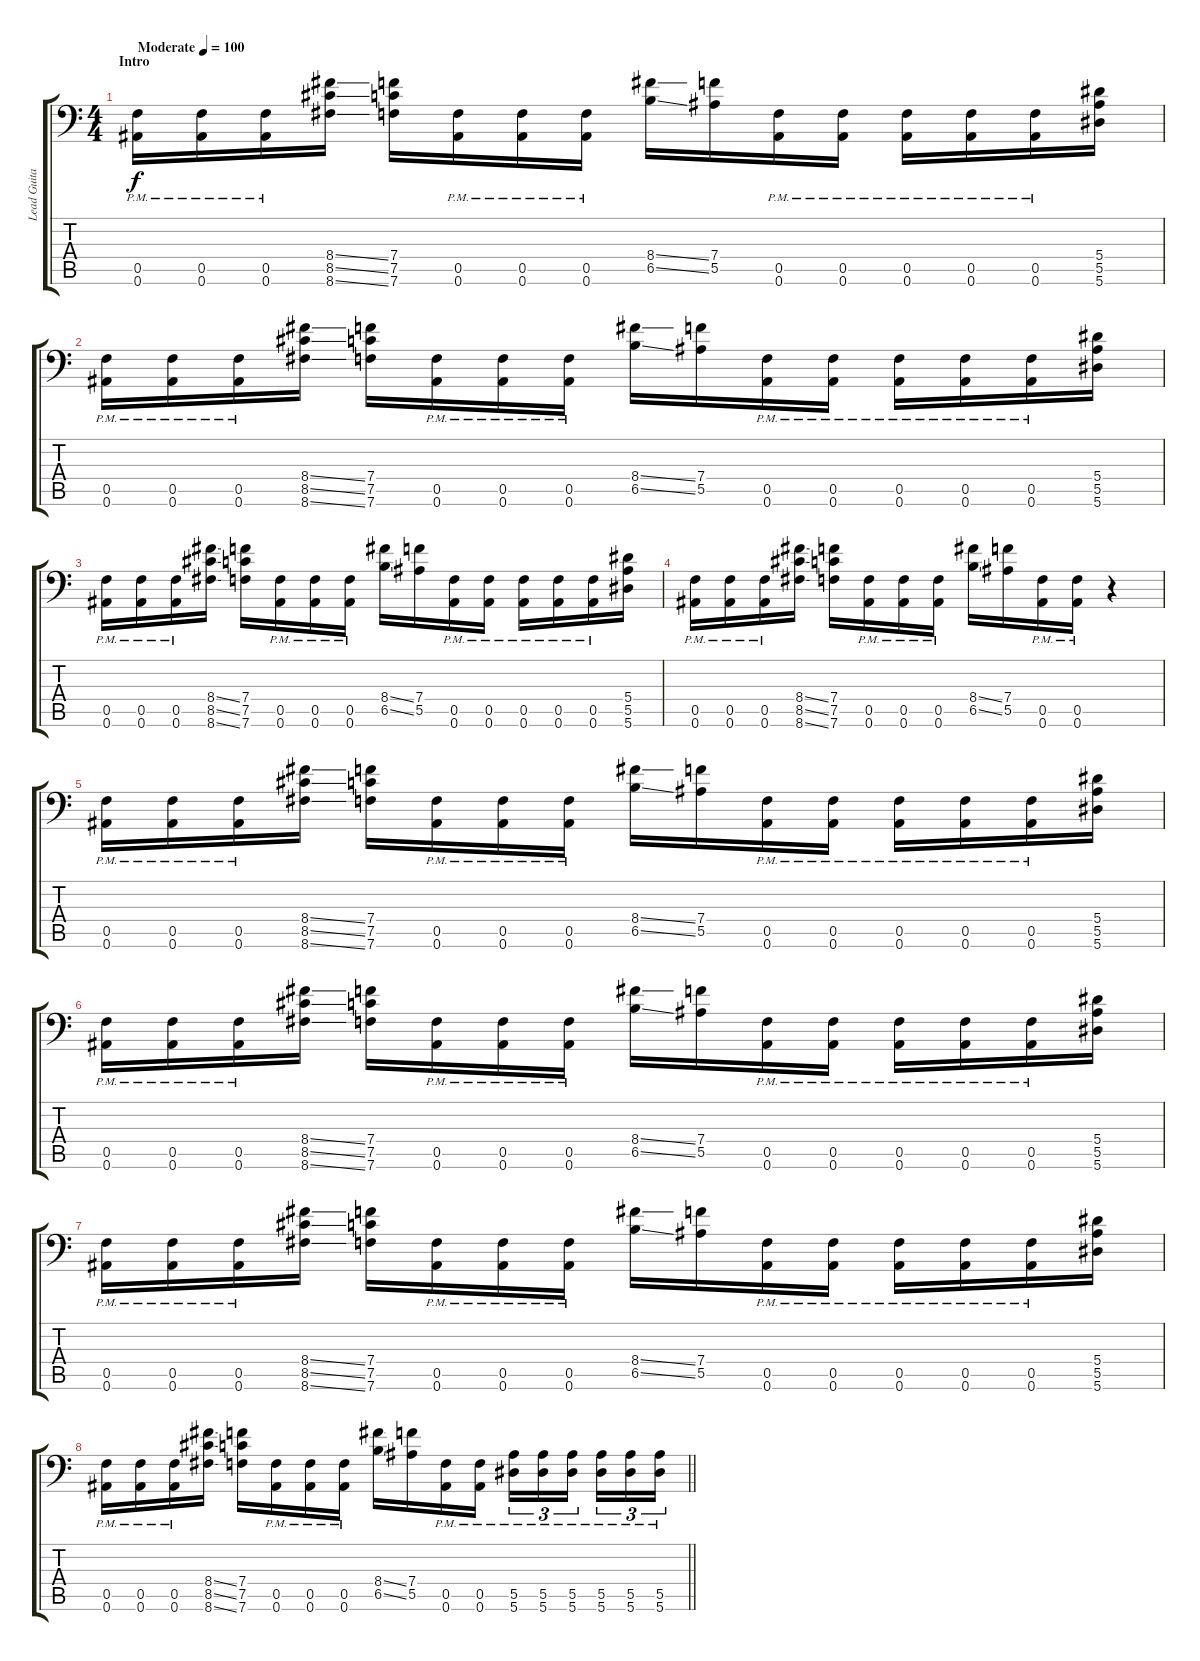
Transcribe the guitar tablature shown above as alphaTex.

\track ("Lead Guitar +" "Lead Guita") {instrument overdrivenguitar}
\staff {score tabs}
\tuning (C4 G3 Eb3 Bb2 F2 Bb1) {hide}
\ts (4 4)
\section ("" "Intro")
\tempo (100 "Moderate")
\clef f4
\ks c
(0.5{pm} 0.6{pm}).16{dy f instrument overdrivenguitar} (0.5{pm} 0.6{pm}).16 (0.5{pm} 0.6{pm}).16 (8.4{ss} 8.5{ss} 8.6{ss}).16 (7.4 7.5 7.6).16 (0.5{pm} 0.6{pm}).16 (0.5{pm} 0.6{pm}).16 (0.5{pm} 0.6{pm}).16 (8.4{ss} 6.5{ss}).16 (7.4 5.5).16 (0.5{pm} 0.6{pm}).16 (0.5{pm} 0.6{pm}).16 (0.5{pm} 0.6{pm}).16 (0.5{pm} 0.6{pm}).16 (0.5{pm} 0.6{pm}).16 (5.4 5.5 5.6).16 |
(0.5{pm} 0.6{pm}).16 (0.5{pm} 0.6{pm}).16 (0.5{pm} 0.6{pm}).16 (8.4{ss} 8.5{ss} 8.6{ss}).16 (7.4 7.5 7.6).16 (0.5{pm} 0.6{pm}).16 (0.5{pm} 0.6{pm}).16 (0.5{pm} 0.6{pm}).16 (8.4{ss} 6.5{ss}).16 (7.4 5.5).16 (0.5{pm} 0.6{pm}).16 (0.5{pm} 0.6{pm}).16 (0.5{pm} 0.6{pm}).16 (0.5{pm} 0.6{pm}).16 (0.5{pm} 0.6{pm}).16 (5.4 5.5 5.6).16 |
(0.5{pm} 0.6{pm}).16 (0.5{pm} 0.6{pm}).16 (0.5{pm} 0.6{pm}).16 (8.4{ss} 8.5{ss} 8.6{ss}).16 (7.4 7.5 7.6).16 (0.5{pm} 0.6{pm}).16 (0.5{pm} 0.6{pm}).16 (0.5{pm} 0.6{pm}).16 (8.4{ss} 6.5{ss}).16 (7.4 5.5).16 (0.5{pm} 0.6{pm}).16 (0.5{pm} 0.6{pm}).16 (0.5{pm} 0.6{pm}).16 (0.5{pm} 0.6{pm}).16 (0.5{pm} 0.6{pm}).16 (5.4 5.5 5.6).16 |
(0.5{pm} 0.6{pm}).16 (0.5{pm} 0.6{pm}).16 (0.5{pm} 0.6{pm}).16 (8.4{ss} 8.5{ss} 8.6{ss}).16 (7.4 7.5 7.6).16 (0.5{pm} 0.6{pm}).16 (0.5{pm} 0.6{pm}).16 (0.5{pm} 0.6{pm}).16 (8.4{ss} 6.5{ss}).16 (7.4 5.5).16 (0.5{pm} 0.6{pm}).16 (0.5{pm} 0.6{pm}).16 r.4 |
(0.5{pm} 0.6{pm}).16 (0.5{pm} 0.6{pm}).16 (0.5{pm} 0.6{pm}).16 (8.4{ss} 8.5{ss} 8.6{ss}).16 (7.4 7.5 7.6).16 (0.5{pm} 0.6{pm}).16 (0.5{pm} 0.6{pm}).16 (0.5{pm} 0.6{pm}).16 (8.4{ss} 6.5{ss}).16 (7.4 5.5).16 (0.5{pm} 0.6{pm}).16 (0.5{pm} 0.6{pm}).16 (0.5{pm} 0.6{pm}).16 (0.5{pm} 0.6{pm}).16 (0.5{pm} 0.6{pm}).16 (5.4 5.5 5.6).16 |
(0.5{pm} 0.6{pm}).16 (0.5{pm} 0.6{pm}).16 (0.5{pm} 0.6{pm}).16 (8.4{ss} 8.5{ss} 8.6{ss}).16 (7.4 7.5 7.6).16 (0.5{pm} 0.6{pm}).16 (0.5{pm} 0.6{pm}).16 (0.5{pm} 0.6{pm}).16 (8.4{ss} 6.5{ss}).16 (7.4 5.5).16 (0.5{pm} 0.6{pm}).16 (0.5{pm} 0.6{pm}).16 (0.5{pm} 0.6{pm}).16 (0.5{pm} 0.6{pm}).16 (0.5{pm} 0.6{pm}).16 (5.4 5.5 5.6).16 |
(0.5{pm} 0.6{pm}).16 (0.5{pm} 0.6{pm}).16 (0.5{pm} 0.6{pm}).16 (8.4{ss} 8.5{ss} 8.6{ss}).16 (7.4 7.5 7.6).16 (0.5{pm} 0.6{pm}).16 (0.5{pm} 0.6{pm}).16 (0.5{pm} 0.6{pm}).16 (8.4{ss} 6.5{ss}).16 (7.4 5.5).16 (0.5{pm} 0.6{pm}).16 (0.5{pm} 0.6{pm}).16 (0.5{pm} 0.6{pm}).16 (0.5{pm} 0.6{pm}).16 (0.5{pm} 0.6{pm}).16 (5.4 5.5 5.6).16 |
\barLineRight lightlight
(0.5{pm} 0.6{pm}).16 (0.5{pm} 0.6{pm}).16 (0.5{pm} 0.6{pm}).16 (8.4{ss} 8.5{ss} 8.6{ss}).16 (7.4 7.5 7.6).16 (0.5{pm} 0.6{pm}).16 (0.5{pm} 0.6{pm}).16 (0.5{pm} 0.6{pm}).16 (8.4{ss} 6.5{ss}).16 (7.4 5.5).16 (0.5{pm} 0.6{pm}).16 (0.5{pm} 0.6{pm}).16 (5.5{pm} 5.6{pm}).16{tu (3 2)} (5.5{pm} 5.6{pm}).16{tu (3 2)} (5.5{pm} 5.6{pm}).16{tu (3 2) beam splitsecondary} (5.5{pm} 5.6{pm}).16{tu (3 2)} (5.5{pm} 5.6{pm}).16{tu (3 2)} (5.5{pm} 5.6{pm}).16{tu (3 2)}
